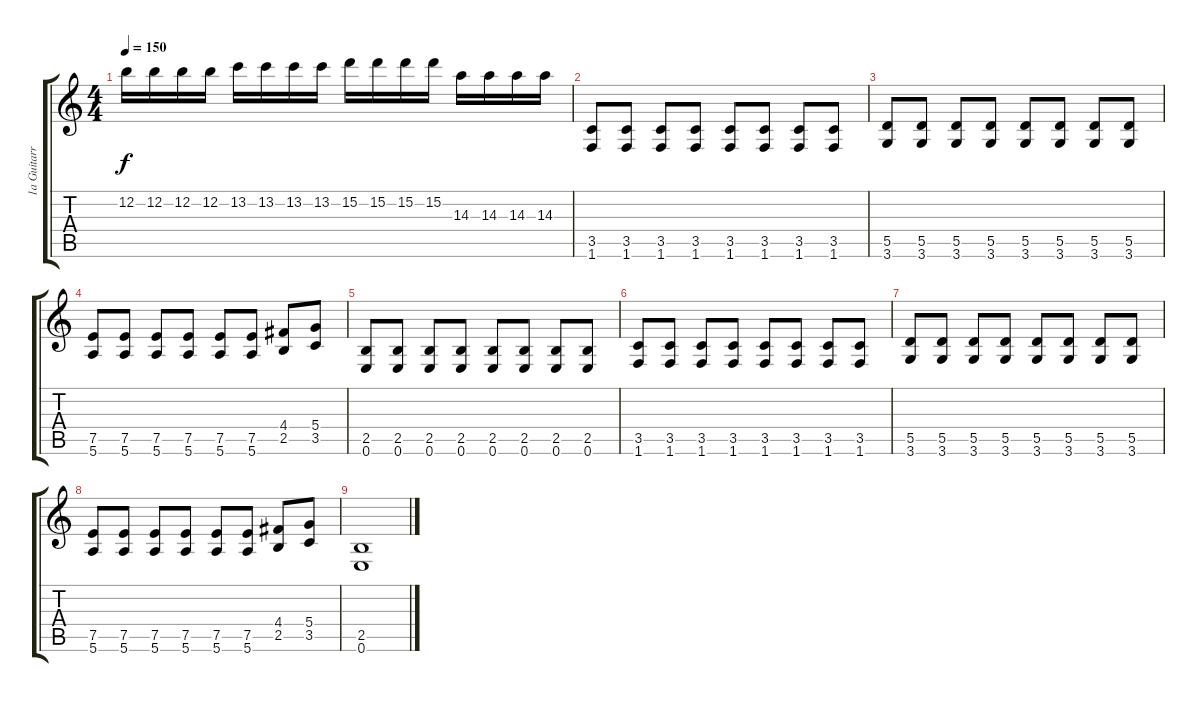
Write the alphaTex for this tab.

\track ("1a Guitarra" "1a Guitarr") {instrument distortionguitar}
\staff {score tabs}
\tuning (E4 B3 G3 D3 A2 E2) {hide}
\ts (4 4)
\tempo 150
\clef g2
\ks c
12.2.16{dy f} 12.2.16 12.2.16 12.2.16 13.2.16 13.2.16 13.2.16 13.2.16 15.2.16 15.2.16 15.2.16 15.2.16 14.3.16 14.3.16 14.3.16 14.3.16 |
(3.5 1.6).8 (3.5 1.6).8 (3.5 1.6).8 (3.5 1.6).8 (3.5 1.6).8 (3.5 1.6).8 (3.5 1.6).8 (3.5 1.6).8 |
(5.5 3.6).8 (5.5 3.6).8 (5.5 3.6).8 (5.5 3.6).8 (5.5 3.6).8 (5.5 3.6).8 (5.5 3.6).8 (5.5 3.6).8 |
(7.5 5.6).8 (7.5 5.6).8 (7.5 5.6).8 (7.5 5.6).8 (7.5 5.6).8 (7.5 5.6).8 (4.4 2.5).8 (5.4 3.5).8 |
(2.5 0.6).8 (2.5 0.6).8 (2.5 0.6).8 (2.5 0.6).8 (2.5 0.6).8 (2.5 0.6).8 (2.5 0.6).8 (2.5 0.6).8 |
(3.5 1.6).8 (3.5 1.6).8 (3.5 1.6).8 (3.5 1.6).8 (3.5 1.6).8 (3.5 1.6).8 (3.5 1.6).8 (3.5 1.6).8 |
(5.5 3.6).8 (5.5 3.6).8 (5.5 3.6).8 (5.5 3.6).8 (5.5 3.6).8 (5.5 3.6).8 (5.5 3.6).8 (5.5 3.6).8 |
(7.5 5.6).8 (7.5 5.6).8 (7.5 5.6).8 (7.5 5.6).8 (7.5 5.6).8 (7.5 5.6).8 (4.4 2.5).8 (5.4 3.5).8 |
(2.5 0.6).1
